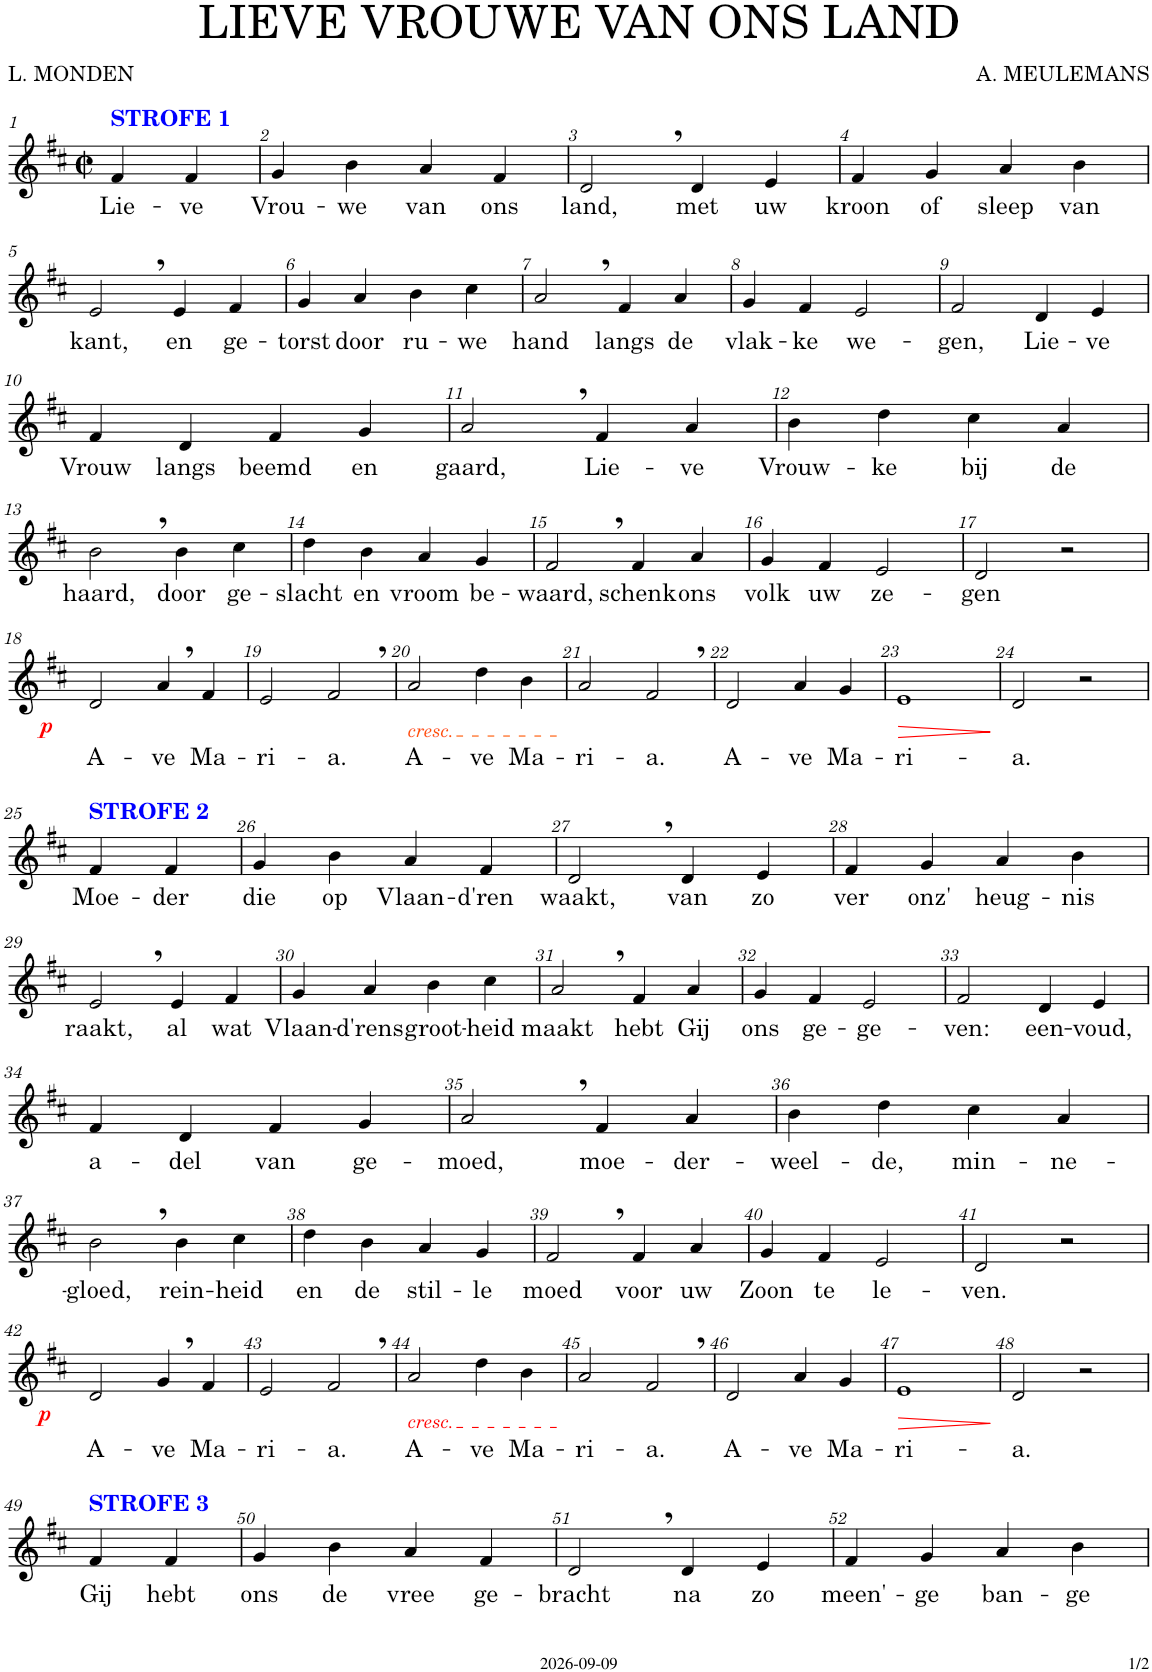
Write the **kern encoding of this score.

**kern	**text	**dynam
*part1	*part1	*part1
*staff1	*staff1	*staff1
*I"Sopraan	*	*
*I'S.	*	*
*clefG2	*	*
*k[f#c#]	*	*
*M2/2	*	*
*met(c|)	*	*
=1	=1	=1
!LO:TX:a:B:color=#0000FF:t=STROFE 1	!	!
!	!LO:LY:b	!
4f#/	Lie-	.
!	!LO:LY:b	!
4f#/	-ve	.
=2	=2	=2
!	!LO:LY:b	!
4g/	Vrou-	.
!	!LO:LY:b	!
4b\	-we	.
!	!LO:LY:b	!
4a/	van	.
!	!LO:LY:b	!
4f#/	ons	.
=3	=3	=3
!	!LO:LY:b	!
2d,/	land,	.
!	!LO:LY:b	!
4d/	met	.
!	!LO:LY:b	!
4e/	uw	.
=4	=4	=4
!	!LO:LY:b	!
4f#/	kroon	.
!	!LO:LY:b	!
4g/	of	.
!	!LO:LY:b	!
4a/	sleep	.
!	!LO:LY:b	!
4b\	van	.
!!LO:LB:g=z
=5	=5	=5
!	!LO:LY:b	!
2e,/	kant,	.
!	!LO:LY:b	!
4e/	en	.
!	!LO:LY:b	!
4f#/	ge-	.
=6	=6	=6
!	!LO:LY:b	!
4g/	-torst	.
!	!LO:LY:b	!
4a/	door	.
!	!LO:LY:b	!
4b\	ru-	.
!	!LO:LY:b	!
4cc#\	-we	.
=7	=7	=7
!	!LO:LY:b	!
2a,/	hand	.
!	!LO:LY:b	!
4f#/	langs	.
!	!LO:LY:b	!
4a/	de	.
=8	=8	=8
!	!LO:LY:b	!
4g/	vlak-	.
!	!LO:LY:b	!
4f#/	-ke	.
!	!LO:LY:b	!
2e/	we-	.
=9	=9	=9
!	!LO:LY:b	!
2f#/	-gen,	.
!	!LO:LY:b	!
4d/	Lie-	.
!	!LO:LY:b	!
4e/	-ve	.
!!LO:LB:g=z
=10	=10	=10
!	!LO:LY:b	!
4f#/	Vrouw	.
!	!LO:LY:b	!
4d/	langs	.
!	!LO:LY:b	!
4f#/	beemd	.
!	!LO:LY:b	!
4g/	en	.
=11	=11	=11
!	!LO:LY:b	!
2a,/	gaard,	.
!	!LO:LY:b	!
4f#/	Lie-	.
!	!LO:LY:b	!
4a/	-ve	.
=12	=12	=12
!	!LO:LY:b	!
4b\	Vrouw-	.
!	!LO:LY:b	!
4dd\	-ke	.
!	!LO:LY:b	!
4cc#\	bij	.
!	!LO:LY:b	!
4a/	de	.
!!LO:LB:g=z
=13	=13	=13
!	!LO:LY:b	!
2b,\	haard,	.
!	!LO:LY:b	!
4b\	door	.
!	!LO:LY:b	!
4cc#\	ge-	.
=14	=14	=14
!	!LO:LY:b	!
4dd\	-slacht	.
!	!LO:LY:b	!
4b\	en	.
!	!LO:LY:b	!
4a/	vroom	.
!	!LO:LY:b	!
4g/	be-	.
=15	=15	=15
!	!LO:LY:b	!
2f#,/	-waard,	.
!	!LO:LY:b	!
4f#/	schenk	.
!	!LO:LY:b	!
4a/	ons	.
=16	=16	=16
!	!LO:LY:b	!
4g/	volk	.
!	!LO:LY:b	!
4f#/	uw	.
!	!LO:LY:b	!
2e/	ze-	.
=17	=17	=17
!	!LO:LY:b	!
2d/	-gen	.
2r	.	.
!!LO:LB:g=z
=18	=18	=18
!	!LO:LY:b	!LO:DY:b
2d/	A-	p
!	!LO:LY:b	!
4a,/	-ve	.
!	!LO:LY:b	!
4f#/	Ma-	.
=19	=19	=19
!	!LO:LY:b	!
2e/	-ri-	.
!	!LO:LY:b	!
2f#,/	-a.	.
=20	=20	=20
!LO:TX:b:i:color=#FF5500:t=cresc.	!	!
!	!LO:LY:b	!
2a/	A-	.
!	!LO:LY:b	!
4dd\	-ve	.
!	!LO:LY:b	!
4b\	Ma-	.
=21	=21	=21
!	!LO:LY:b	!
2a/	-ri-	.
!	!LO:LY:b	!
2f#,/	-a.	.
=22	=22	=22
!	!LO:LY:b	!
2d/	A-	.
!	!LO:LY:b	!
4a/	-ve	.
!	!LO:LY:b	!
4g/	Ma-	.
=23	=23	=23
!	!LO:LY:b	!LO:HP:b
1e	-ri-	>
.	.	]
=24	=24	=24
!	!LO:LY:b	!
2d/	-a.	.
2r	.	.
!!LO:LB:g=z
=25	=25	=25
!LO:TX:a:B:color=#0000FF:t=STROFE 2	!	!
!	!LO:LY:b	!
4f#/	Moe-	.
!	!LO:LY:b	!
4f#/	-der	.
=26	=26	=26
!	!LO:LY:b	!
4g/	die	.
!	!LO:LY:b	!
4b\	op	.
!	!LO:LY:b	!
4a/	Vlaan-	.
!	!LO:LY:b	!
4f#/	-d'ren	.
=27	=27	=27
!	!LO:LY:b	!
2d,/	waakt,	.
!	!LO:LY:b	!
4d/	van	.
!	!LO:LY:b	!
4e/	zo	.
=28	=28	=28
!	!LO:LY:b	!
4f#/	ver	.
!	!LO:LY:b	!
4g/	onz'	.
!	!LO:LY:b	!
4a/	heug-	.
!	!LO:LY:b	!
4b\	-nis	.
!!LO:LB:g=z
=29	=29	=29
!	!LO:LY:b	!
2e,/	raakt,	.
!	!LO:LY:b	!
4e/	al	.
!	!LO:LY:b	!
4f#/	wat	.
=30	=30	=30
!	!LO:LY:b	!
4g/	Vlaan-	.
!	!LO:LY:b	!
4a/	-d'rens	.
!	!LO:LY:b	!
4b\	groot-	.
!	!LO:LY:b	!
4cc#\	-heid	.
=31	=31	=31
!	!LO:LY:b	!
2a,/	maakt	.
!	!LO:LY:b	!
4f#/	hebt	.
!	!LO:LY:b	!
4a/	Gij	.
=32	=32	=32
!	!LO:LY:b	!
4g/	ons	.
!	!LO:LY:b	!
4f#/	ge-	.
!	!LO:LY:b	!
2e/	-ge-	.
=33	=33	=33
!	!LO:LY:b	!
2f#/	-ven:	.
!	!LO:LY:b	!
4d/	een-	.
!	!LO:LY:b	!
4e/	-voud,	.
!!LO:LB:g=z
=34	=34	=34
!	!LO:LY:b	!
4f#/	a-	.
!	!LO:LY:b	!
4d/	-del	.
!	!LO:LY:b	!
4f#/	van	.
!	!LO:LY:b	!
4g/	ge-	.
=35	=35	=35
!	!LO:LY:b	!
2a,/	-moed,	.
!	!LO:LY:b	!
4f#/	moe-	.
!	!LO:LY:b	!
4a/	-der-	.
=36	=36	=36
!	!LO:LY:b	!
4b\	-weel-	.
!	!LO:LY:b	!
4dd\	-de,	.
!	!LO:LY:b	!
4cc#\	min-	.
!	!LO:LY:b	!
4a/	-ne-	.
!!LO:LB:g=z
=37	=37	=37
!	!LO:LY:b	!
2b,\	-gloed,	.
!	!LO:LY:b	!
4b\	rein-	.
!	!LO:LY:b	!
4cc#\	-heid	.
=38	=38	=38
!	!LO:LY:b	!
4dd\	en	.
!	!LO:LY:b	!
4b\	de	.
!	!LO:LY:b	!
4a/	stil-	.
!	!LO:LY:b	!
4g/	-le	.
=39	=39	=39
!	!LO:LY:b	!
2f#,/	moed	.
!	!LO:LY:b	!
4f#/	voor	.
!	!LO:LY:b	!
4a/	uw	.
=40	=40	=40
!	!LO:LY:b	!
4g/	Zoon	.
!	!LO:LY:b	!
4f#/	te	.
!	!LO:LY:b	!
2e/	le-	.
=41	=41	=41
!	!LO:LY:b	!
2d/	-ven.	.
2r	.	.
!!LO:LB:g=z
=42	=42	=42
!	!LO:LY:b	!LO:DY:b
2d/	A-	p
!	!LO:LY:b	!
4g,/	-ve	.
!	!LO:LY:b	!
4f#/	Ma-	.
=43	=43	=43
!	!LO:LY:b	!
2e/	-ri-	.
!	!LO:LY:b	!
2f#,/	-a.	.
=44	=44	=44
!LO:TX:b:i:color=#FF0000:t=cresc.	!	!
!	!LO:LY:b	!
2a/	A-	.
!	!LO:LY:b	!
4dd\	-ve	.
!	!LO:LY:b	!
4b\	Ma-	.
=45	=45	=45
!	!LO:LY:b	!
2a/	-ri-	.
!	!LO:LY:b	!
2f#,/	-a.	.
=46	=46	=46
!	!LO:LY:b	!
2d/	A-	.
!	!LO:LY:b	!
4a/	-ve	.
!	!LO:LY:b	!
4g/	Ma-	.
=47	=47	=47
!	!LO:LY:b	!LO:HP:b
1e	-ri-	>
.	.	]
=48	=48	=48
!	!LO:LY:b	!
2d/	-a.	.
2r	.	.
!!LO:LB:g=z
=49	=49	=49
!LO:TX:a:B:color=#0000FF:t=STROFE 3	!	!
!	!LO:LY:b	!
4f#/	Gij	.
!	!LO:LY:b	!
4f#/	hebt	.
=50	=50	=50
!	!LO:LY:b	!
4g/	ons	.
!	!LO:LY:b	!
4b\	de	.
!	!LO:LY:b	!
4a/	vree	.
!	!LO:LY:b	!
4f#/	ge-	.
=51	=51	=51
!	!LO:LY:b	!
2d,/	-bracht	.
!	!LO:LY:b	!
4d/	na	.
!	!LO:LY:b	!
4e/	zo	.
=52	=52	=52
!	!LO:LY:b	!
4f#/	meen'-	.
!	!LO:LY:b	!
4g/	-ge	.
!	!LO:LY:b	!
4a/	ban-	.
!	!LO:LY:b	!
4b\	-ge	.
=	=	=
*-	*-	*-
